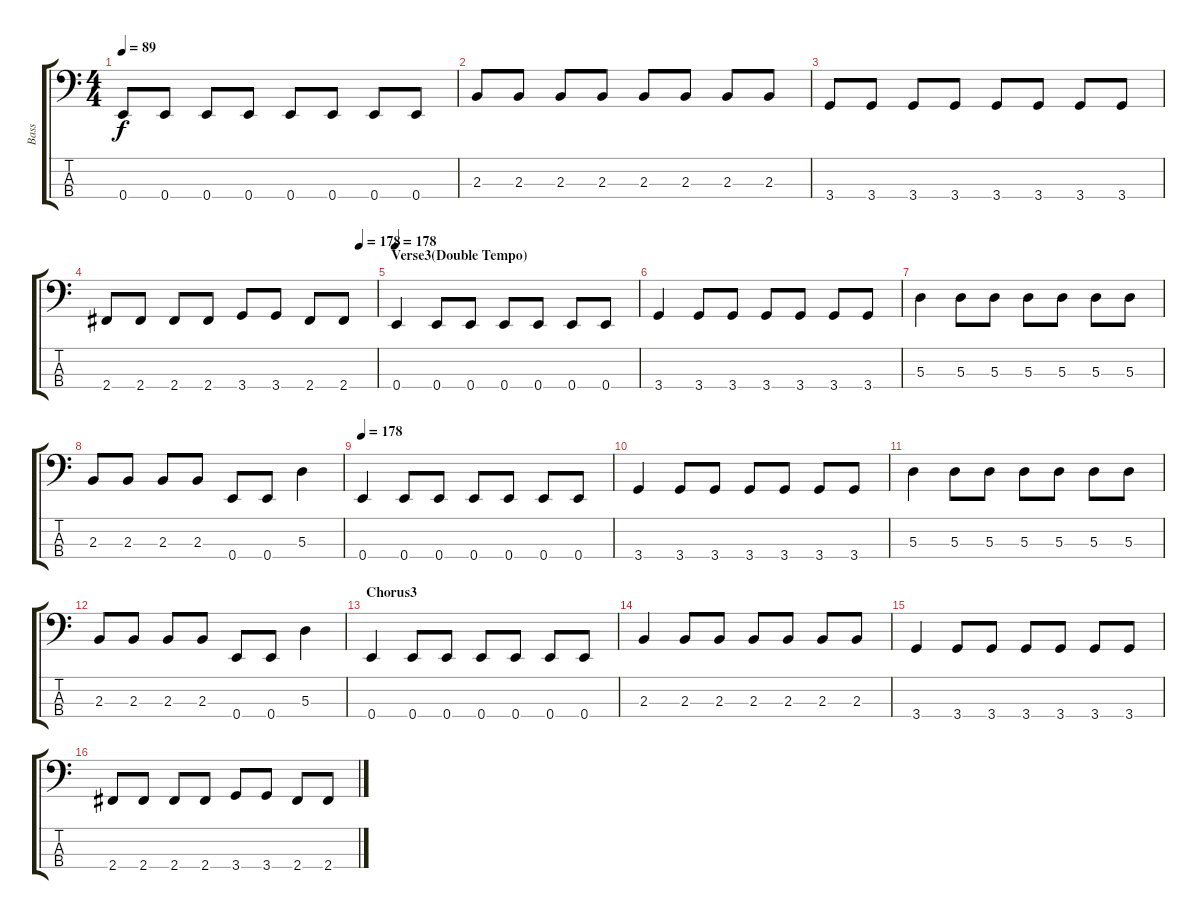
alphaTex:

\track ("Bass" "Bass") {instrument electricbassfinger}
\staff {score tabs}
\tuning (G2 D2 A1 E1) {hide}
\ts (4 4)
\tempo 89
\clef f4
\ks c
0.4.8{dy f} 0.4.8 0.4.8 0.4.8 0.4.8 0.4.8 0.4.8 0.4.8 |
2.3.8 2.3.8 2.3.8 2.3.8 2.3.8 2.3.8 2.3.8 2.3.8 |
3.4.8 3.4.8 3.4.8 3.4.8 3.4.8 3.4.8 3.4.8 3.4.8 |
\tempo (178 0.9375)
2.4.8 2.4.8 2.4.8 2.4.8 3.4.8 3.4.8 2.4.8 2.4.8 |
\section ("" "Verse3(Double Tempo)")
\tempo 178
0.4.4 0.4.8 0.4.8 0.4.8 0.4.8 0.4.8 0.4.8 |
3.4.4 3.4.8 3.4.8 3.4.8 3.4.8 3.4.8 3.4.8 |
5.3.4 5.3.8 5.3.8 5.3.8 5.3.8 5.3.8 5.3.8 |
2.3.8 2.3.8 2.3.8 2.3.8 0.4.8 0.4.8 5.3.4 |
\tempo 178
0.4.4 0.4.8 0.4.8 0.4.8 0.4.8 0.4.8 0.4.8 |
3.4.4 3.4.8 3.4.8 3.4.8 3.4.8 3.4.8 3.4.8 |
5.3.4 5.3.8 5.3.8 5.3.8 5.3.8 5.3.8 5.3.8 |
2.3.8 2.3.8 2.3.8 2.3.8 0.4.8 0.4.8 5.3.4 |
\section ("" "Chorus3")
0.4.4 0.4.8 0.4.8 0.4.8 0.4.8 0.4.8 0.4.8 |
2.3.4 2.3.8 2.3.8 2.3.8 2.3.8 2.3.8 2.3.8 |
3.4.4 3.4.8 3.4.8 3.4.8 3.4.8 3.4.8 3.4.8 |
2.4.8 2.4.8 2.4.8 2.4.8 3.4.8 3.4.8 2.4.8 2.4.8
